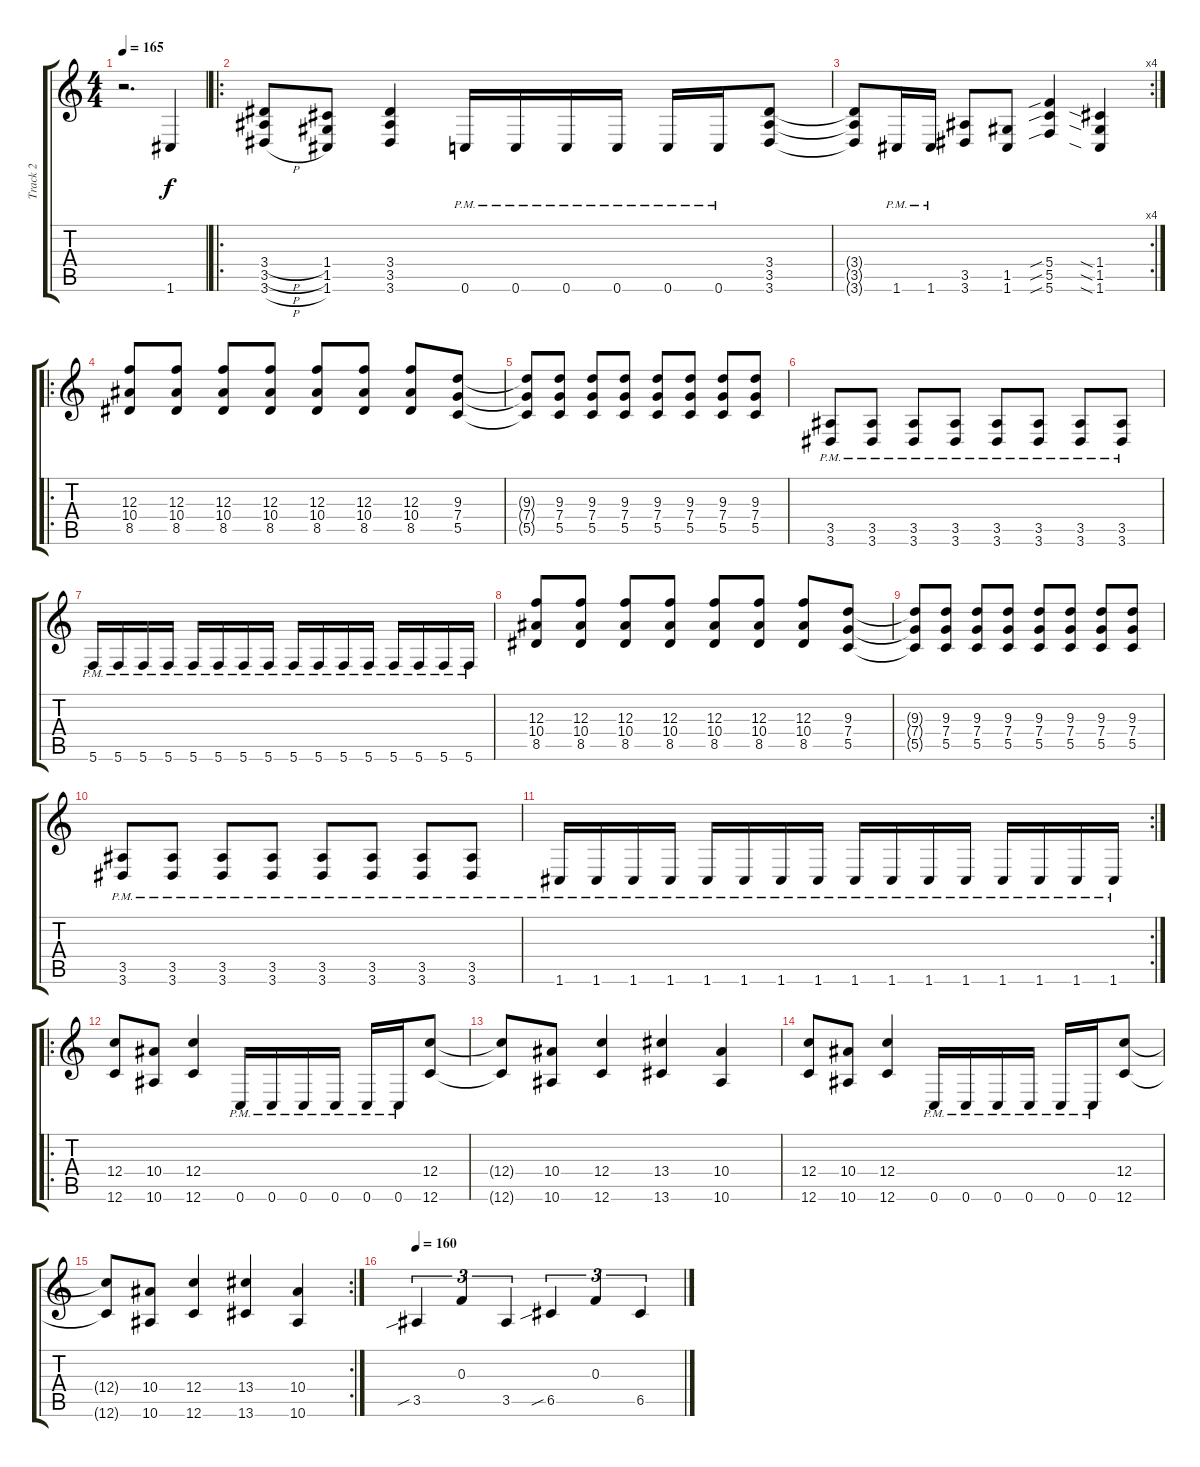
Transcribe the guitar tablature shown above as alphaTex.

\track ("Track 2" "Track 2") {instrument distortionguitar}
\staff {score tabs}
\tuning (D4 A3 F3 C3 G2 C2) {hide}
\ts (4 4)
\tempo 165
\clef g2
\ks c
r.2{d dy f} 1.6.4 |
\ro
(3.4{h} 3.5{h} 3.6{h}).8 (1.4 1.5 1.6).8 (3.4 3.5 3.6).4 0.6{pm}.16 0.6{pm}.16 0.6{pm}.16 0.6{pm}.16 0.6{pm}.16 0.6{pm}.16 (3.4 3.5 3.6).8 |
\rc 4
(3.4{t} 3.5{t} 3.6{t}).8 1.6{pm}.16 1.6{pm}.16 (3.5 3.6).8 (1.5 1.6).8 (5.4{sib} 5.5{sib} 5.6{sib}).4 (1.4{sia} 1.5{sia} 1.6{sia}).4 |
\ro
(12.3 10.4 8.5).8 (12.3 10.4 8.5).8 (12.3 10.4 8.5).8 (12.3 10.4 8.5).8 (12.3 10.4 8.5).8 (12.3 10.4 8.5).8 (12.3 10.4 8.5).8 (9.3 7.4 5.5).8 |
(9.3{t} 7.4{t} 5.5{t}).8 (9.3 7.4 5.5).8 (9.3 7.4 5.5).8 (9.3 7.4 5.5).8 (9.3 7.4 5.5).8 (9.3 7.4 5.5).8 (9.3 7.4 5.5).8 (9.3 7.4 5.5).8 |
(3.5{pm} 3.6{pm}).8 (3.5{pm} 3.6{pm}).8 (3.5{pm} 3.6{pm}).8 (3.5{pm} 3.6{pm}).8 (3.5{pm} 3.6{pm}).8 (3.5{pm} 3.6{pm}).8 (3.5{pm} 3.6{pm}).8 (3.5{pm} 3.6{pm}).8 |
5.6{pm}.16 5.6{pm}.16 5.6{pm}.16 5.6{pm}.16 5.6{pm}.16 5.6{pm}.16 5.6{pm}.16 5.6{pm}.16 5.6{pm}.16 5.6{pm}.16 5.6{pm}.16 5.6{pm}.16 5.6{pm}.16 5.6{pm}.16 5.6{pm}.16 5.6{pm}.16 |
(12.3 10.4 8.5).8 (12.3 10.4 8.5).8 (12.3 10.4 8.5).8 (12.3 10.4 8.5).8 (12.3 10.4 8.5).8 (12.3 10.4 8.5).8 (12.3 10.4 8.5).8 (9.3 7.4 5.5).8 |
(9.3{t} 7.4{t} 5.5{t}).8 (9.3 7.4 5.5).8 (9.3 7.4 5.5).8 (9.3 7.4 5.5).8 (9.3 7.4 5.5).8 (9.3 7.4 5.5).8 (9.3 7.4 5.5).8 (9.3 7.4 5.5).8 |
(3.5{pm} 3.6{pm}).8 (3.5{pm} 3.6{pm}).8 (3.5{pm} 3.6{pm}).8 (3.5{pm} 3.6{pm}).8 (3.5{pm} 3.6{pm}).8 (3.5{pm} 3.6{pm}).8 (3.5{pm} 3.6{pm}).8 (3.5{pm} 3.6{pm}).8 |
\rc 2
1.6{pm}.16 1.6{pm}.16 1.6{pm}.16 1.6{pm}.16 1.6{pm}.16 1.6{pm}.16 1.6{pm}.16 1.6{pm}.16 1.6{pm}.16 1.6{pm}.16 1.6{pm}.16 1.6{pm}.16 1.6{pm}.16 1.6{pm}.16 1.6{pm}.16 1.6{pm}.16 |
\ro
(12.4 12.6).8 (10.4 10.6).8 (12.4 12.6).4 0.6{pm}.16 0.6{pm}.16 0.6{pm}.16 0.6{pm}.16 0.6{pm}.16 0.6{pm}.16 (12.4 12.6).8 |
(12.4{t} 12.6{t}).8 (10.4 10.6).8 (12.4 12.6).4 (13.4 13.6).4 (10.4 10.6).4 |
(12.4 12.6).8 (10.4 10.6).8 (12.4 12.6).4 0.6{pm}.16 0.6{pm}.16 0.6{pm}.16 0.6{pm}.16 0.6{pm}.16 0.6{pm}.16 (12.4 12.6).8 |
\rc 2
(12.4{t} 12.6{t}).8 (10.4 10.6).8 (12.4 12.6).4 (13.4 13.6).4 (10.4 10.6).4 |
\tempo 160
3.5{sib}.4{tu (3 2)} 0.3.4{tu (3 2)} 3.5.4{tu (3 2)} 6.5{sib}.4{tu (3 2)} 0.3.4{tu (3 2)} 6.5.4{tu (3 2)}
